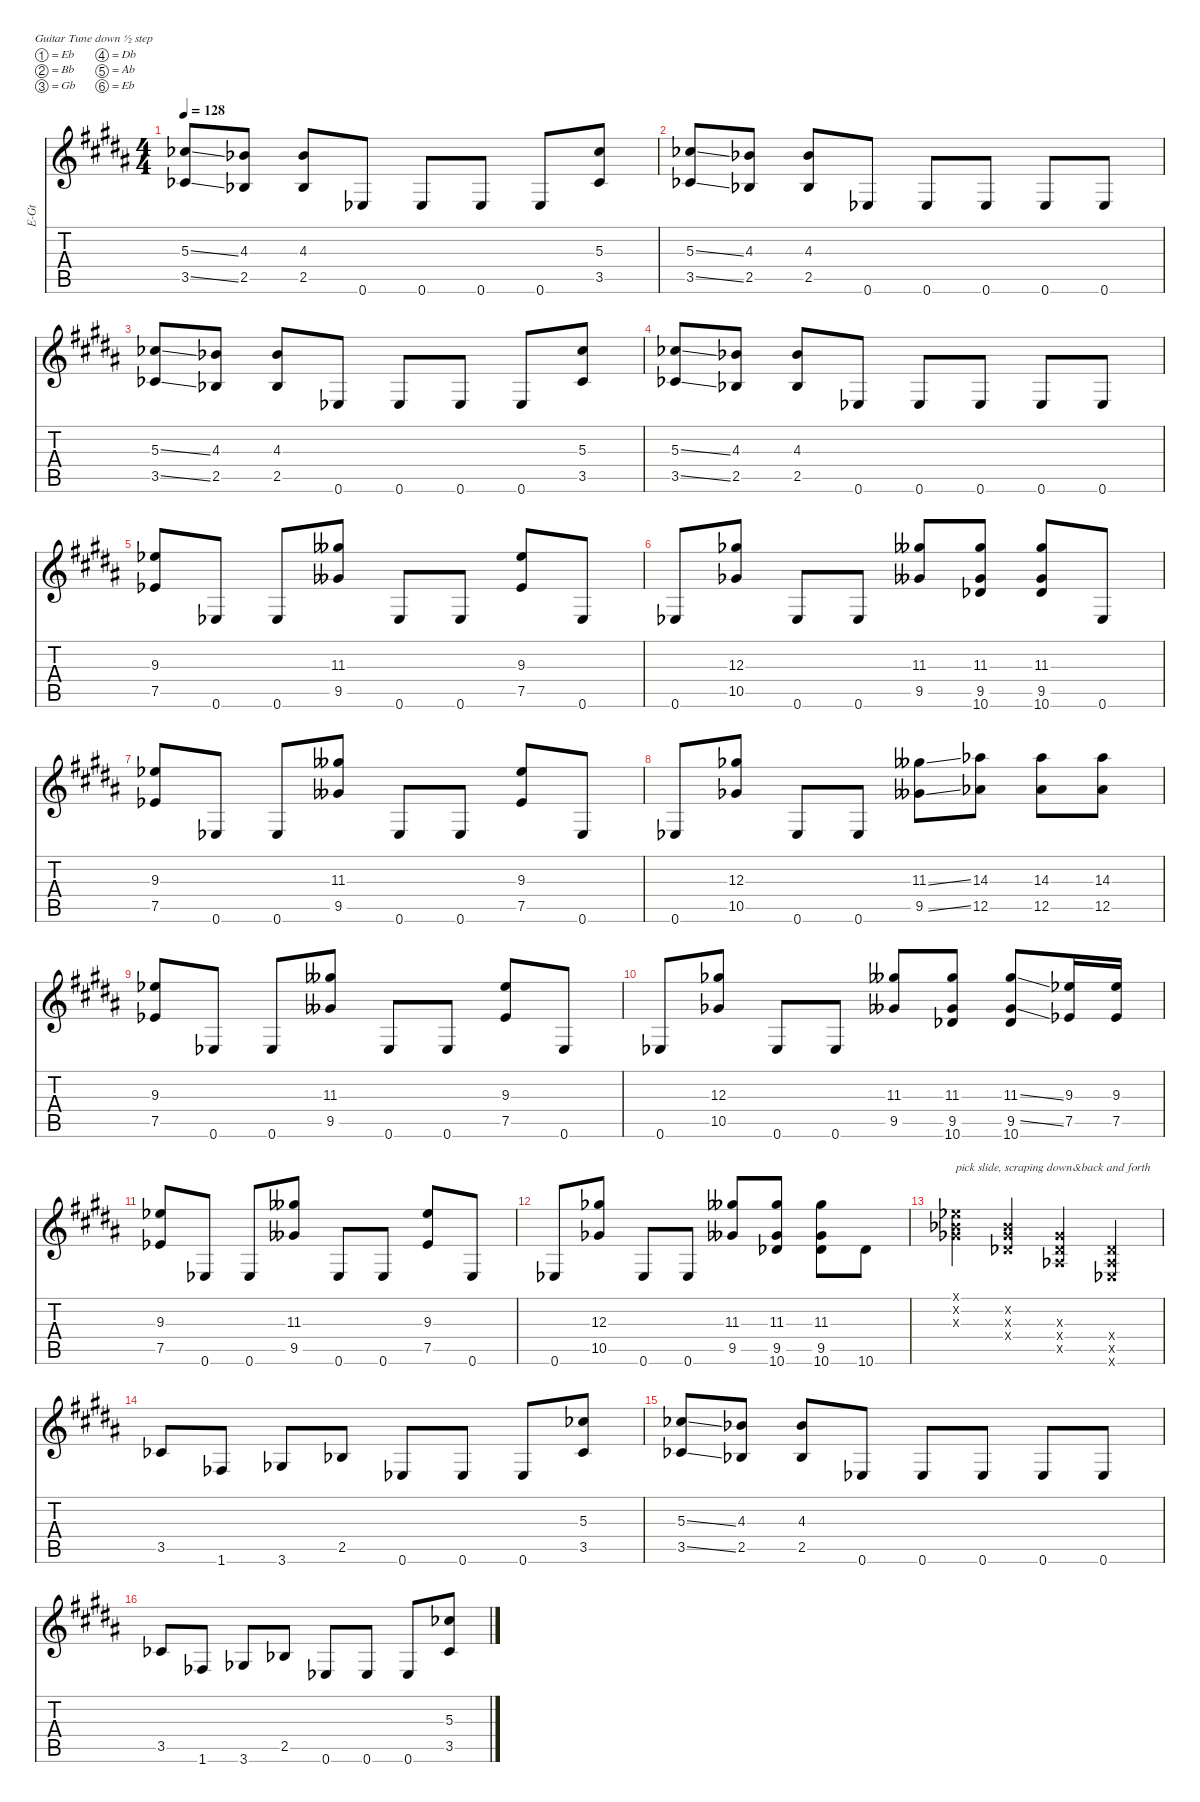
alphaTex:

\hideDynamics
\bracketExtendMode nobrackets
\otherSystemsTrackNameOrientation horizontal
\track ("Guitar 1" "E-Gt") {instrument overdrivenguitar}
\staff {score tabs}
\tuning (Eb4 Bb3 Gb3 Db3 Ab2 Eb2)
\ts (4 4)
\tempo 128
\clef g2
\ks b
(5.3{ss acc b} 3.5{ss acc b}).8{dy f beam Up} (4.3{acc b} 2.5{acc b}).8{beam Up} (4.3{acc b} 2.5{acc b}).8{beam Up} 0.6{acc b}.8{beam Up} 0.6{acc b}.8{beam Up} 0.6{acc b}.8{beam Up} 0.6{acc b}.8{beam Up} (5.3{acc b} 3.5{acc b}).8{beam Up} |
(5.3{ss acc b} 3.5{ss acc b}).8{beam Up} (4.3{acc b} 2.5{acc b}).8{beam Up} (4.3{acc b} 2.5{acc b}).8{beam Up} 0.6{acc b}.8{beam Up} 0.6{acc b}.8{beam Up} 0.6{acc b}.8{beam Up} 0.6{acc b}.8{beam Up} 0.6{acc b}.8{beam Up} |
(5.3{ss acc b} 3.5{ss acc b}).8{beam Up} (4.3{acc b} 2.5{acc b}).8{beam Up} (4.3{acc b} 2.5{acc b}).8{beam Up} 0.6{acc b}.8{beam Up} 0.6{acc b}.8{beam Up} 0.6{acc b}.8{beam Up} 0.6{acc b}.8{beam Up} (5.3{acc b} 3.5{acc b}).8{beam Up} |
(5.3{ss acc b} 3.5{ss acc b}).8{beam Up} (4.3{acc b} 2.5{acc b}).8{beam Up} (4.3{acc b} 2.5{acc b}).8{beam Up} 0.6{acc b}.8{beam Up} 0.6{acc b}.8{beam Up} 0.6{acc b}.8{beam Up} 0.6{acc b}.8{beam Up} 0.6{acc b}.8{beam Up} |
(9.3{acc b} 7.5{acc b}).8{beam Up} 0.6{acc b}.8{beam Up} 0.6{acc b}.8{beam Up} (11.3{acc bb} 9.5{acc bb}).8{beam Up} 0.6{acc b}.8{beam Up} 0.6{acc b}.8{beam Up} (9.3{acc b} 7.5{acc b}).8{beam Up} 0.6{acc b}.8{beam Up} |
0.6{acc b}.8{beam Up} (12.3{acc b} 10.5{acc b}).8{beam Up} 0.6{acc b}.8{beam Up} 0.6{acc b}.8{beam Up} (11.3{acc bb} 9.5{acc bb}).8{beam Up} (11.3{acc bb} 9.5{acc bb} 10.6{acc b}).8{beam Up} (11.3{acc bb} 9.5{acc bb} 10.6{acc b}).8{beam Up} 0.6{acc b}.8{beam Up} |
(9.3{acc b} 7.5{acc b}).8{beam Up} 0.6{acc b}.8{beam Up} 0.6{acc b}.8{beam Up} (11.3{acc bb} 9.5{acc bb}).8{beam Up} 0.6{acc b}.8{beam Up} 0.6{acc b}.8{beam Up} (9.3{acc b} 7.5{acc b}).8{beam Up} 0.6{acc b}.8{beam Up} |
0.6{acc b}.8{beam Up} (12.3{acc b} 10.5{acc b}).8{beam Up} 0.6{acc b}.8{beam Up} 0.6{acc b}.8{beam Up} (11.3{ss acc bb} 9.5{ss acc bb}).8{beam Down} (14.3{acc b} 12.5{acc b}).8{beam Down} (14.3{acc b} 12.5{acc b}).8{beam Down} (14.3{acc b} 12.5{acc b}).8{beam Down} |
(9.3{acc b} 7.5{acc b}).8{beam Up} 0.6{acc b}.8{beam Up} 0.6{acc b}.8{beam Up} (11.3{acc bb} 9.5{acc bb}).8{beam Up} 0.6{acc b}.8{beam Up} 0.6{acc b}.8{beam Up} (9.3{acc b} 7.5{acc b}).8{beam Up} 0.6{acc b}.8{beam Up} |
0.6{acc b}.8{beam Up} (12.3{acc b} 10.5{acc b}).8{beam Up} 0.6{acc b}.8{beam Up} 0.6{acc b}.8{beam Up} (11.3{acc bb} 9.5{acc bb}).8{beam Up} (11.3{acc bb} 9.5{acc bb} 10.6{acc b}).8{beam Up} (11.3{ss acc bb} 9.5{ss acc bb} 10.6{acc b}).8{beam Up} (9.3{acc b} 7.5{acc b}).16{beam Up} (9.3{acc b} 7.5{acc b}).16{beam Up} |
(9.3{acc b} 7.5{acc b}).8{beam Up} 0.6{acc b}.8{beam Up} 0.6{acc b}.8{beam Up} (11.3{acc bb} 9.5{acc bb}).8{beam Up} 0.6{acc b}.8{beam Up} 0.6{acc b}.8{beam Up} (9.3{acc b} 7.5{acc b}).8{beam Up} 0.6{acc b}.8{beam Up} |
0.6{acc b}.8{beam Up} (12.3{acc b} 10.5{acc b}).8{beam Up} 0.6{acc b}.8{beam Up} 0.6{acc b}.8{beam Up} (11.3{acc bb} 9.5{acc bb}).8{beam Up} (11.3{acc bb} 9.5{acc bb} 10.6{acc b}).8{beam Up} (11.3{acc bb} 9.5{acc bb} 10.6{acc b}).8{beam Down} 10.6{acc b}.8{beam Down} |
(0.1{x acc b} 0.2{x acc b} 0.3{x acc b}).4{txt "pick slide, scraping down&back and forth" beam Down} (0.2{x acc b} 0.3{x acc b} 0.4{x acc b}).4{beam Up} (0.3{x acc b} 0.4{x acc b} 0.5{x acc b}).4{beam Up} (0.4{x acc b} 0.5{x acc b} 0.6{x acc b}).4{beam Up} |
3.5{acc b}.8{beam Up} 1.6{acc b}.8{beam Up} 3.6{acc b}.8{beam Up} 2.5{acc b}.8{beam Up} 0.6{acc b}.8{beam Up} 0.6{acc b}.8{beam Up} 0.6{acc b}.8{beam Up} (5.3{acc b} 3.5{acc b}).8{beam Up} |
(5.3{ss acc b} 3.5{ss acc b}).8{beam Up} (4.3{acc b} 2.5{acc b}).8{beam Up} (4.3{acc b} 2.5{acc b}).8{beam Up} 0.6{acc b}.8{beam Up} 0.6{acc b}.8{beam Up} 0.6{acc b}.8{beam Up} 0.6{acc b}.8{beam Up} 0.6{acc b}.8{beam Up} |
3.5{acc b}.8{beam Up} 1.6{acc b}.8{beam Up} 3.6{acc b}.8{beam Up} 2.5{acc b}.8{beam Up} 0.6{acc b}.8{beam Up} 0.6{acc b}.8{beam Up} 0.6{acc b}.8{beam Up} (5.3{acc b} 3.5{acc b}).8{beam Up}
